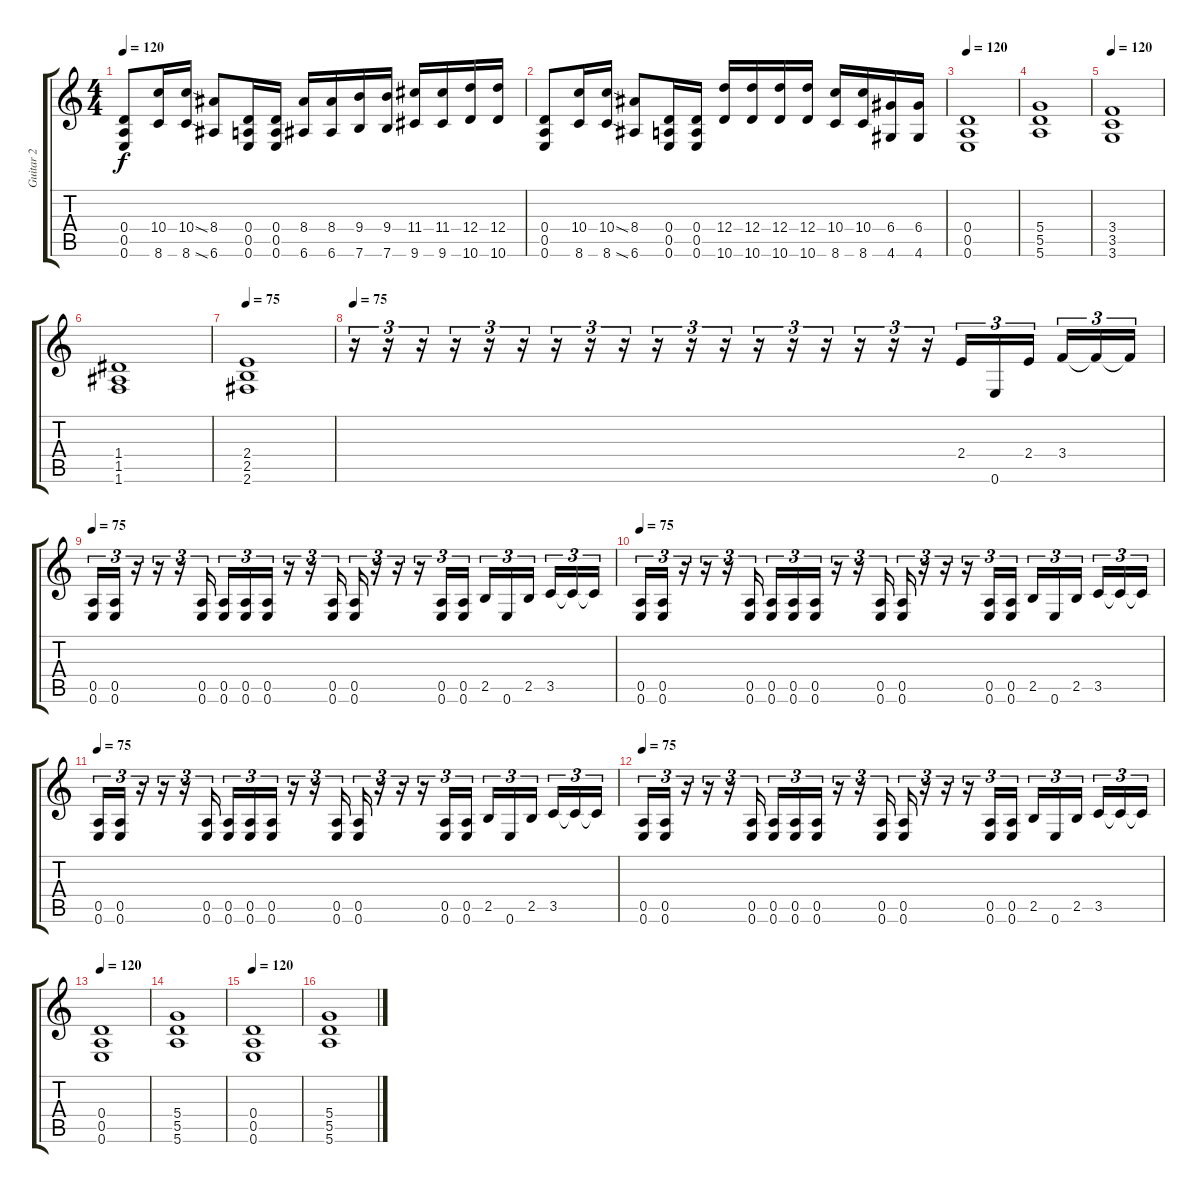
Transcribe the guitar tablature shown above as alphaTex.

\track ("Guitar 2" "Guitar 2") {instrument distortionguitar}
\staff {score tabs}
\tuning (E4 B3 G3 D3 A2 E2) {hide}
\ts (4 4)
\tempo 120
\clef g2
\ks c
(0.4 0.5 0.6).8{dy f} (10.4 8.6).16 (10.4{sod} 8.6{sod}).16 (8.4 6.6).8 (0.4 0.5 0.6).16 (0.4 0.5 0.6).16 (8.4 6.6).16 (8.4 6.6).16 (9.4 7.6).16 (9.4 7.6).16 (11.4 9.6).16 (11.4 9.6).16 (12.4 10.6).16 (12.4 10.6).16 |
(0.4 0.5 0.6).8 (10.4 8.6).16 (10.4{sod} 8.6{sod}).16 (8.4 6.6).8 (0.4 0.5 0.6).16 (0.4 0.5 0.6).16 (12.4 10.6).16 (12.4 10.6).16 (12.4 10.6).16 (12.4 10.6).16 (10.4 8.6).16 (10.4 8.6).16 (6.4 4.6).16 (6.4 4.6).16 |
\tempo 120
(0.4 0.5 0.6).1 |
(5.4 5.5 5.6).1 |
\tempo 120
(3.4 3.5 3.6).1 |
(1.4 1.5 1.6).1 |
\tempo 75
(2.4 2.5 2.6).1 |
\tempo 75
r.16{tu (3 2)} r.16{tu (3 2)} r.16{tu (3 2)} r.16{tu (3 2)} r.16{tu (3 2)} r.16{tu (3 2)} r.16{tu (3 2)} r.16{tu (3 2)} r.16{tu (3 2)} r.16{tu (3 2)} r.16{tu (3 2)} r.16{tu (3 2)} r.16{tu (3 2)} r.16{tu (3 2)} r.16{tu (3 2)} r.16{tu (3 2)} r.16{tu (3 2)} r.16{tu (3 2)} 2.4.16{tu (3 2)} 0.6.16{tu (3 2)} 2.4.16{tu (3 2)} 3.4.16{tu (3 2)} 3.4{t}.16{tu (3 2)} 3.4{t}.16{tu (3 2)} |
\tempo 75
(0.5 0.6).16{tu (3 2)} (0.5 0.6).16{tu (3 2)} r.16{tu (3 2)} r.16{tu (3 2)} r.16{tu (3 2)} (0.5 0.6).16{tu (3 2)} (0.5 0.6).16{tu (3 2)} (0.5 0.6).16{tu (3 2)} (0.5 0.6).16{tu (3 2)} r.16{tu (3 2)} r.16{tu (3 2)} (0.5 0.6).16{tu (3 2)} (0.5 0.6).16{tu (3 2)} r.16{tu (3 2)} r.16{tu (3 2)} r.16{tu (3 2)} (0.5 0.6).16{tu (3 2)} (0.5 0.6).16{tu (3 2)} 2.5.16{tu (3 2)} 0.6.16{tu (3 2)} 2.5.16{tu (3 2)} 3.5.16{tu (3 2)} 3.5{t}.16{tu (3 2)} 3.5{t}.16{tu (3 2)} |
\tempo 75
(0.5 0.6).16{tu (3 2)} (0.5 0.6).16{tu (3 2)} r.16{tu (3 2)} r.16{tu (3 2)} r.16{tu (3 2)} (0.5 0.6).16{tu (3 2)} (0.5 0.6).16{tu (3 2)} (0.5 0.6).16{tu (3 2)} (0.5 0.6).16{tu (3 2)} r.16{tu (3 2)} r.16{tu (3 2)} (0.5 0.6).16{tu (3 2)} (0.5 0.6).16{tu (3 2)} r.16{tu (3 2)} r.16{tu (3 2)} r.16{tu (3 2)} (0.5 0.6).16{tu (3 2)} (0.5 0.6).16{tu (3 2)} 2.5.16{tu (3 2)} 0.6.16{tu (3 2)} 2.5.16{tu (3 2)} 3.5.16{tu (3 2)} 3.5{t}.16{tu (3 2)} 3.5{t}.16{tu (3 2)} |
\tempo 75
(0.5 0.6).16{tu (3 2)} (0.5 0.6).16{tu (3 2)} r.16{tu (3 2)} r.16{tu (3 2)} r.16{tu (3 2)} (0.5 0.6).16{tu (3 2)} (0.5 0.6).16{tu (3 2)} (0.5 0.6).16{tu (3 2)} (0.5 0.6).16{tu (3 2)} r.16{tu (3 2)} r.16{tu (3 2)} (0.5 0.6).16{tu (3 2)} (0.5 0.6).16{tu (3 2)} r.16{tu (3 2)} r.16{tu (3 2)} r.16{tu (3 2)} (0.5 0.6).16{tu (3 2)} (0.5 0.6).16{tu (3 2)} 2.5.16{tu (3 2)} 0.6.16{tu (3 2)} 2.5.16{tu (3 2)} 3.5.16{tu (3 2)} 3.5{t}.16{tu (3 2)} 3.5{t}.16{tu (3 2)} |
\tempo 75
(0.5 0.6).16{tu (3 2)} (0.5 0.6).16{tu (3 2)} r.16{tu (3 2)} r.16{tu (3 2)} r.16{tu (3 2)} (0.5 0.6).16{tu (3 2)} (0.5 0.6).16{tu (3 2)} (0.5 0.6).16{tu (3 2)} (0.5 0.6).16{tu (3 2)} r.16{tu (3 2)} r.16{tu (3 2)} (0.5 0.6).16{tu (3 2)} (0.5 0.6).16{tu (3 2)} r.16{tu (3 2)} r.16{tu (3 2)} r.16{tu (3 2)} (0.5 0.6).16{tu (3 2)} (0.5 0.6).16{tu (3 2)} 2.5.16{tu (3 2)} 0.6.16{tu (3 2)} 2.5.16{tu (3 2)} 3.5.16{tu (3 2)} 3.5{t}.16{tu (3 2)} 3.5{t}.16{tu (3 2)} |
\tempo 120
(0.4 0.5 0.6).1 |
(5.4 5.5 5.6).1 |
\tempo 120
(0.4 0.5 0.6).1 |
(5.4 5.5 5.6).1
